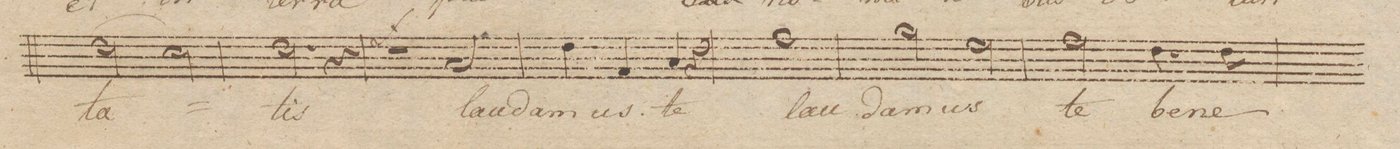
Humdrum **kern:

**kern	**text	**dynam
*I"Tenore Solo	*	*
*clefC4	*	*
*k[]	*	*
*met(c)	*	*
*M4/4	*	*
(2c\	-ta-	.
2B\)	.	.
=28	=28	=28
2.c\	-tis	.
4r	.	.
=29	=29	=29
2r	.	f
2G/	lau-	.
=30	=30	=30
4c\	-da-	.
4E/	-mus	.
4G/	te	.
4r	.	.
=31	=31	=31
1e\	lau-	.
=32	=32	=32
2f\	-da-	.
2d\	-mus	.
=33	=33	=33
2e\	te	.
4.c\	be-	.
8c\	-ne-	.
=34	=34	=34
*-	*-	*-
